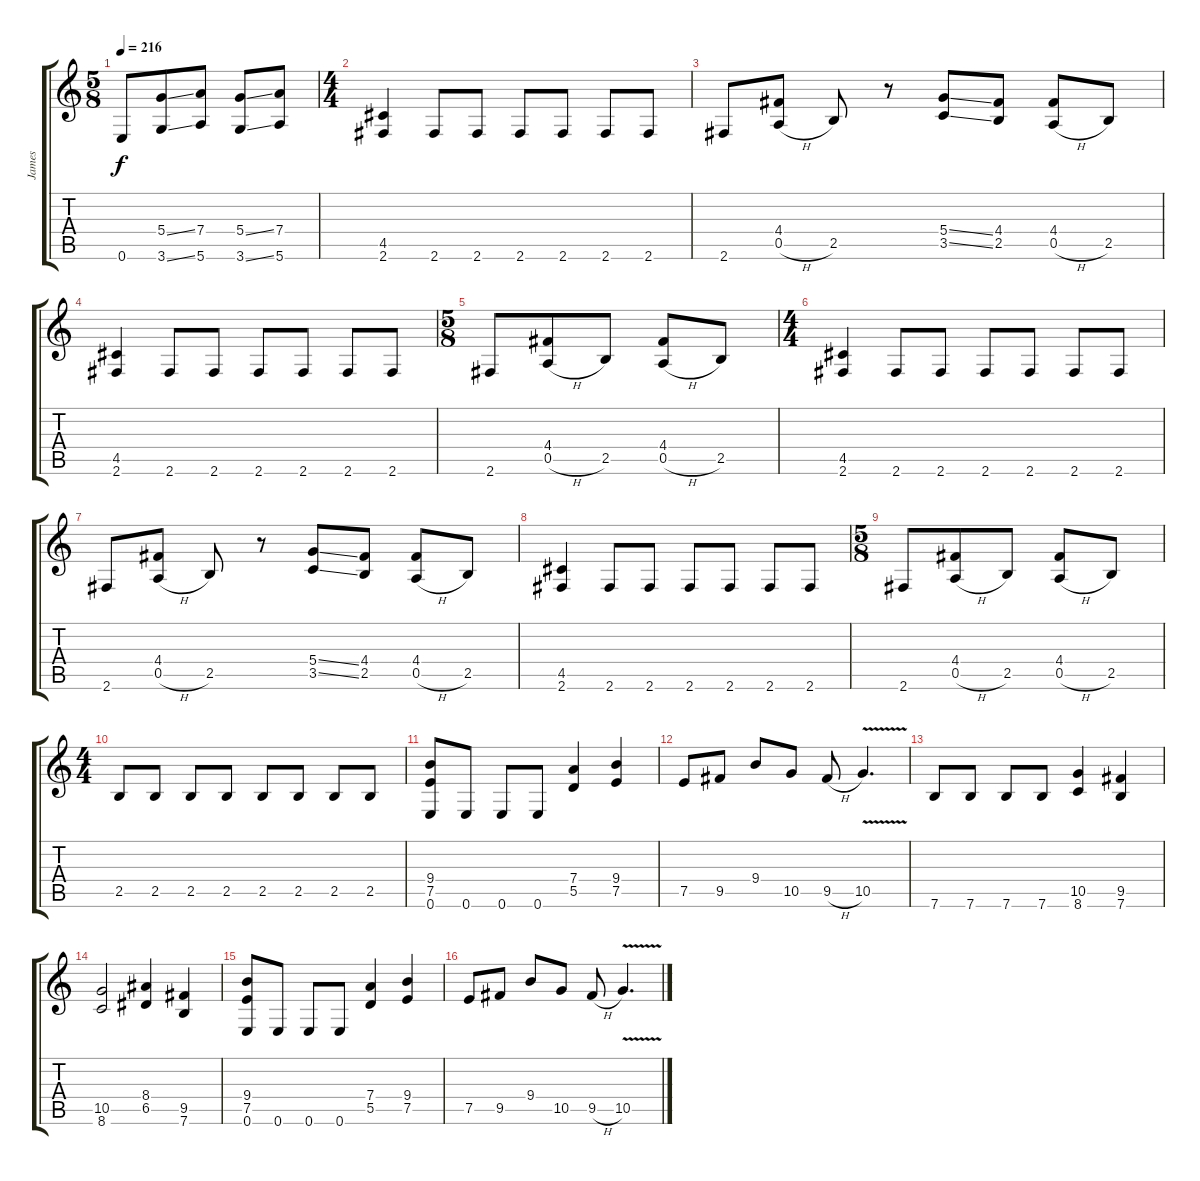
\track ("James" "James") {instrument distortionguitar}
\staff {score tabs}
\tuning (E4 B3 G3 D3 A2 E2) {hide}
\ts (5 8)
\tempo 216
\clef g2
\ks c
0.6.8{dy f} (5.4{ss} 3.6{ss}).8 (7.4 5.6).8 (5.4{ss} 3.6{ss}).8 (7.4 5.6).8 |
\ts (4 4)
(4.5 2.6).4 2.6.8 2.6.8 2.6.8 2.6.8 2.6.8 2.6.8 |
2.6.8 (4.4 0.5{h}).8 2.5.8 r.8 (5.4{ss} 3.5{ss}).8 (4.4 2.5).8 (4.4 0.5{h}).8 2.5.8 |
(4.5 2.6).4 2.6.8 2.6.8 2.6.8 2.6.8 2.6.8 2.6.8 |
\ts (5 8)
2.6.8 (4.4 0.5{h}).8 2.5.8 (4.4 0.5{h}).8 2.5.8 |
\ts (4 4)
(4.5 2.6).4 2.6.8 2.6.8 2.6.8 2.6.8 2.6.8 2.6.8 |
2.6.8 (4.4 0.5{h}).8 2.5.8 r.8 (5.4{ss} 3.5{ss}).8 (4.4 2.5).8 (4.4 0.5{h}).8 2.5.8 |
(4.5 2.6).4 2.6.8 2.6.8 2.6.8 2.6.8 2.6.8 2.6.8 |
\ts (5 8)
2.6.8 (4.4 0.5{h}).8 2.5.8 (4.4 0.5{h}).8 2.5.8 |
\ts (4 4)
2.5.8 2.5.8 2.5.8 2.5.8 2.5.8 2.5.8 2.5.8 2.5.8 |
(9.4 7.5 0.6).8 0.6.8 0.6.8 0.6.8 (7.4 5.5).4 (9.4 7.5).4 |
7.5.8 9.5.8 9.4.8 10.5.8 9.5{h}.8 10.5{v}.4{d} |
7.6.8 7.6.8 7.6.8 7.6.8 (10.5 8.6).4 (9.5 7.6).4 |
(10.5 8.6).2 (8.4 6.5).4 (9.5 7.6).4 |
(9.4 7.5 0.6).8 0.6.8 0.6.8 0.6.8 (7.4 5.5).4 (9.4 7.5).4 |
7.5.8 9.5.8 9.4.8 10.5.8 9.5{h}.8 10.5{v}.4{d}
